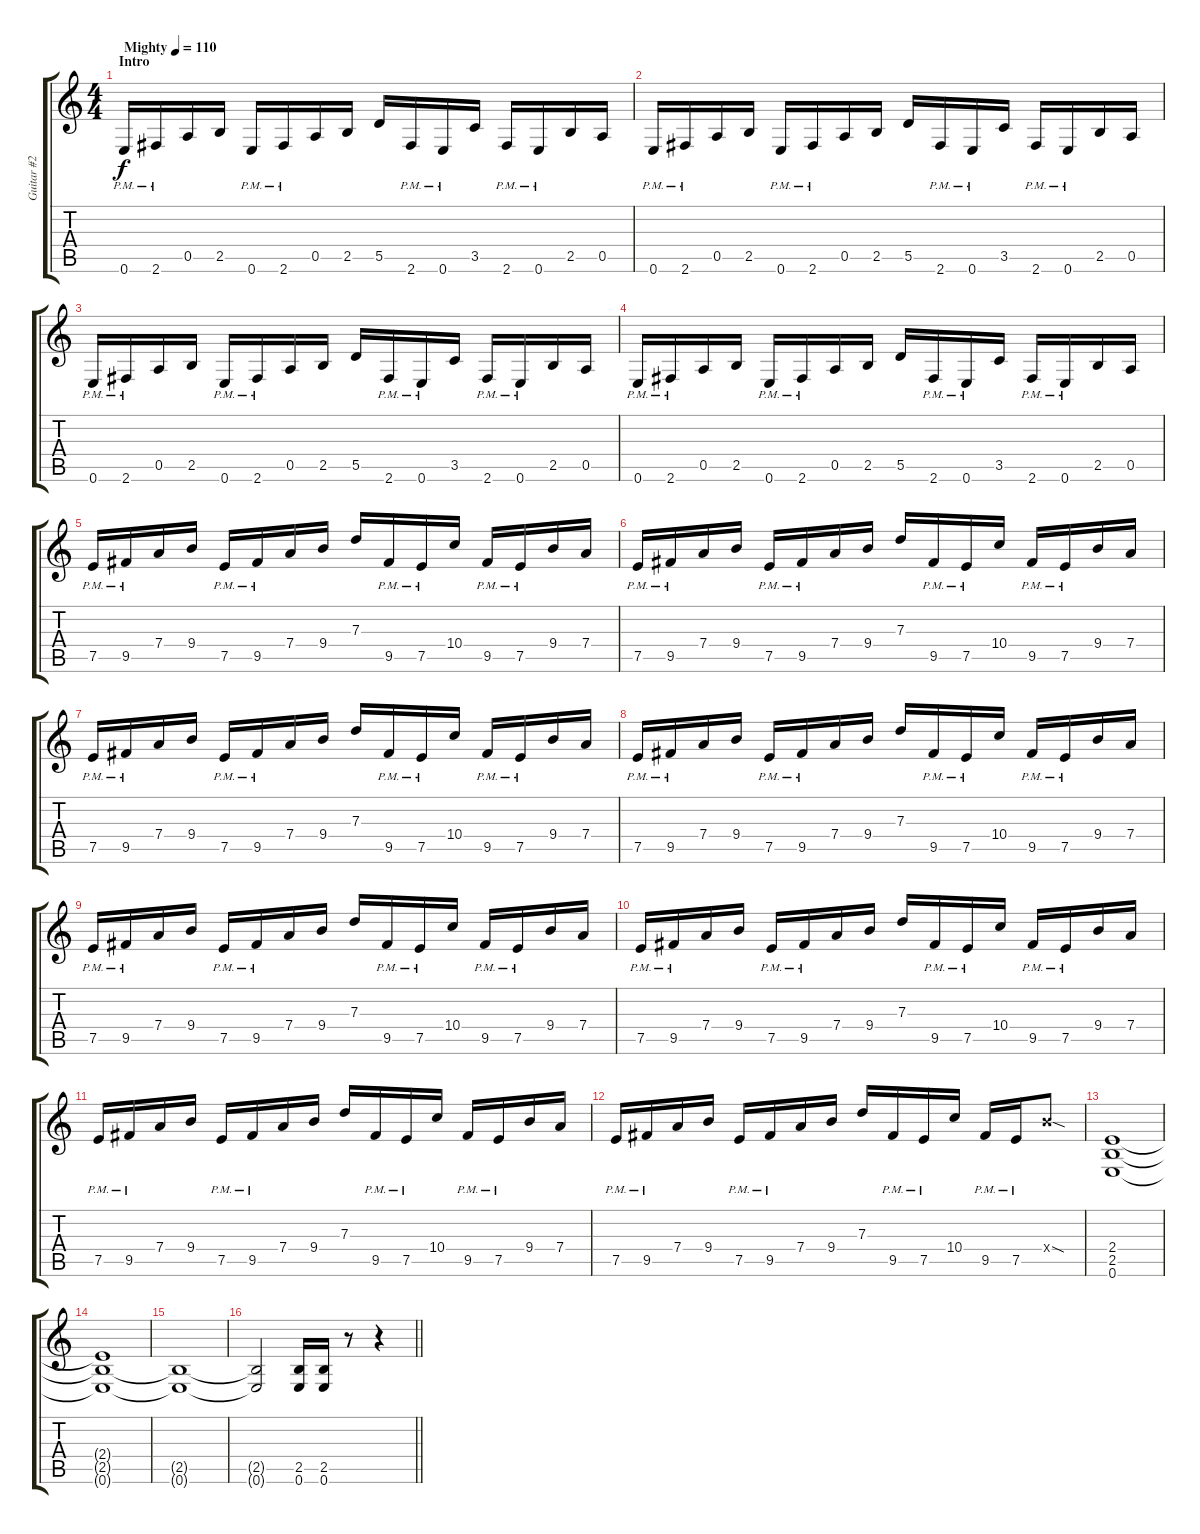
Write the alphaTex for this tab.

\track ("Guitar #2" "Guitar #2") {instrument overdrivenguitar}
\staff {score tabs}
\tuning (E4 B3 G3 D3 A2 E2) {hide}
\ts (4 4)
\section ("" "Intro")
\tempo (110 "Mighty")
\clef g2
\ks c
0.6{pm}.16{dy f instrument overdrivenguitar} 2.6{pm}.16 0.5.16 2.5.16 0.6{pm}.16 2.6{pm}.16 0.5.16 2.5.16 5.5.16 2.6{pm}.16 0.6{pm}.16 3.5.16 2.6{pm}.16 0.6{pm}.16 2.5.16 0.5.16 |
0.6{pm}.16 2.6{pm}.16 0.5.16 2.5.16 0.6{pm}.16 2.6{pm}.16 0.5.16 2.5.16 5.5.16 2.6{pm}.16 0.6{pm}.16 3.5.16 2.6{pm}.16 0.6{pm}.16 2.5.16 0.5.16 |
0.6{pm}.16 2.6{pm}.16 0.5.16 2.5.16 0.6{pm}.16 2.6{pm}.16 0.5.16 2.5.16 5.5.16 2.6{pm}.16 0.6{pm}.16 3.5.16 2.6{pm}.16 0.6{pm}.16 2.5.16 0.5.16 |
0.6{pm}.16 2.6{pm}.16 0.5.16 2.5.16 0.6{pm}.16 2.6{pm}.16 0.5.16 2.5.16 5.5.16 2.6{pm}.16 0.6{pm}.16 3.5.16 2.6{pm}.16 0.6{pm}.16 2.5.16 0.5.16 |
7.5{pm}.16 9.5{pm}.16 7.4.16 9.4.16 7.5{pm}.16 9.5{pm}.16 7.4.16 9.4.16 7.3.16 9.5{pm}.16 7.5{pm}.16 10.4.16 9.5{pm}.16 7.5{pm}.16 9.4.16 7.4.16 |
7.5{pm}.16 9.5{pm}.16 7.4.16 9.4.16 7.5{pm}.16 9.5{pm}.16 7.4.16 9.4.16 7.3.16 9.5{pm}.16 7.5{pm}.16 10.4.16 9.5{pm}.16 7.5{pm}.16 9.4.16 7.4.16 |
7.5{pm}.16 9.5{pm}.16 7.4.16 9.4.16 7.5{pm}.16 9.5{pm}.16 7.4.16 9.4.16 7.3.16 9.5{pm}.16 7.5{pm}.16 10.4.16 9.5{pm}.16 7.5{pm}.16 9.4.16 7.4.16 |
7.5{pm}.16 9.5{pm}.16 7.4.16 9.4.16 7.5{pm}.16 9.5{pm}.16 7.4.16 9.4.16 7.3.16 9.5{pm}.16 7.5{pm}.16 10.4.16 9.5{pm}.16 7.5{pm}.16 9.4.16 7.4.16 |
7.5{pm}.16 9.5{pm}.16 7.4.16 9.4.16 7.5{pm}.16 9.5{pm}.16 7.4.16 9.4.16 7.3.16 9.5{pm}.16 7.5{pm}.16 10.4.16 9.5{pm}.16 7.5{pm}.16 9.4.16 7.4.16 |
7.5{pm}.16 9.5{pm}.16 7.4.16 9.4.16 7.5{pm}.16 9.5{pm}.16 7.4.16 9.4.16 7.3.16 9.5{pm}.16 7.5{pm}.16 10.4.16 9.5{pm}.16 7.5{pm}.16 9.4.16 7.4.16 |
7.5{pm}.16 9.5{pm}.16 7.4.16 9.4.16 7.5{pm}.16 9.5{pm}.16 7.4.16 9.4.16 7.3.16 9.5{pm}.16 7.5{pm}.16 10.4.16 9.5{pm}.16 7.5{pm}.16 9.4.16 7.4.16 |
7.5{pm}.16 9.5{pm}.16 7.4.16 9.4.16 7.5{pm}.16 9.5{pm}.16 7.4.16 9.4.16 7.3.16 9.5{pm}.16 7.5{pm}.16 10.4.16 9.5{pm}.16 7.5{pm}.16 9.4{sod x}.8 |
(2.4 2.5 0.6).1 |
(2.4{t} 2.5{t} 0.6{t}).1 |
(2.5{t} 0.6{t}).1 |
\barLineRight lightlight
(2.5{t} 0.6{t}).2 (2.5 0.6).16 (2.5 0.6).16 r.8 r.4
